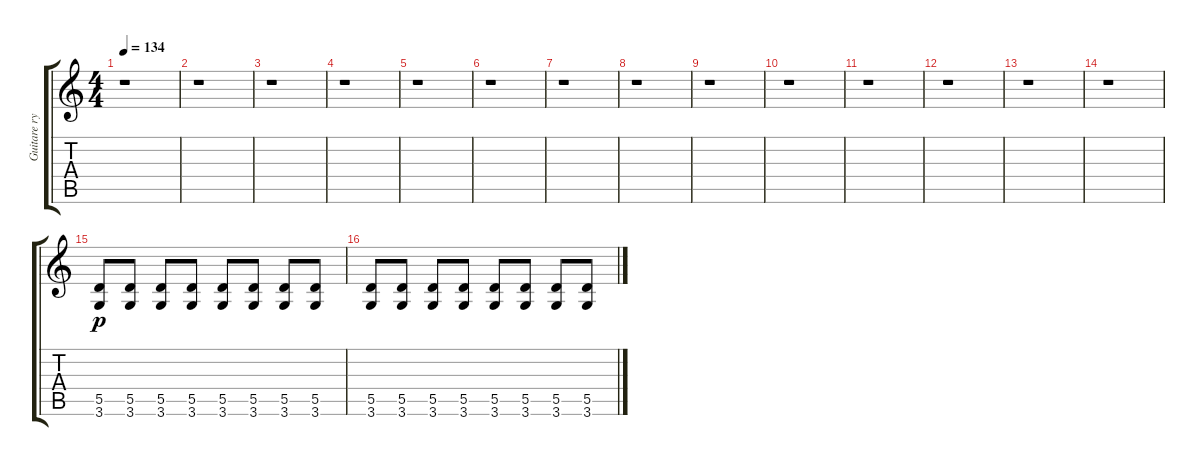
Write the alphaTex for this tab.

\track ("Guitare rythmique" "Guitare ry") {instrument overdrivenguitar}
\staff {score tabs}
\tuning (E4 B3 G3 D3 A2 E2) {hide}
\ts (4 4)
\tempo 134
\clef g2
\ks c
r.1{dy p instrument overdrivenguitar} |
r.1 |
r.1 |
r.1 |
r.1 |
r.1 |
r.1 |
r.1 |
r.1 |
r.1 |
r.1 |
r.1 |
r.1 |
r.1{volume 4} |
(5.5 3.6).8 (5.5 3.6).8 (5.5 3.6).8 (5.5 3.6).8 (5.5 3.6).8 (5.5 3.6).8 (5.5 3.6).8 (5.5 3.6).8 |
(5.5 3.6).8 (5.5 3.6).8 (5.5 3.6).8 (5.5 3.6).8 (5.5 3.6).8 (5.5 3.6).8 (5.5 3.6).8 (5.5 3.6).8
